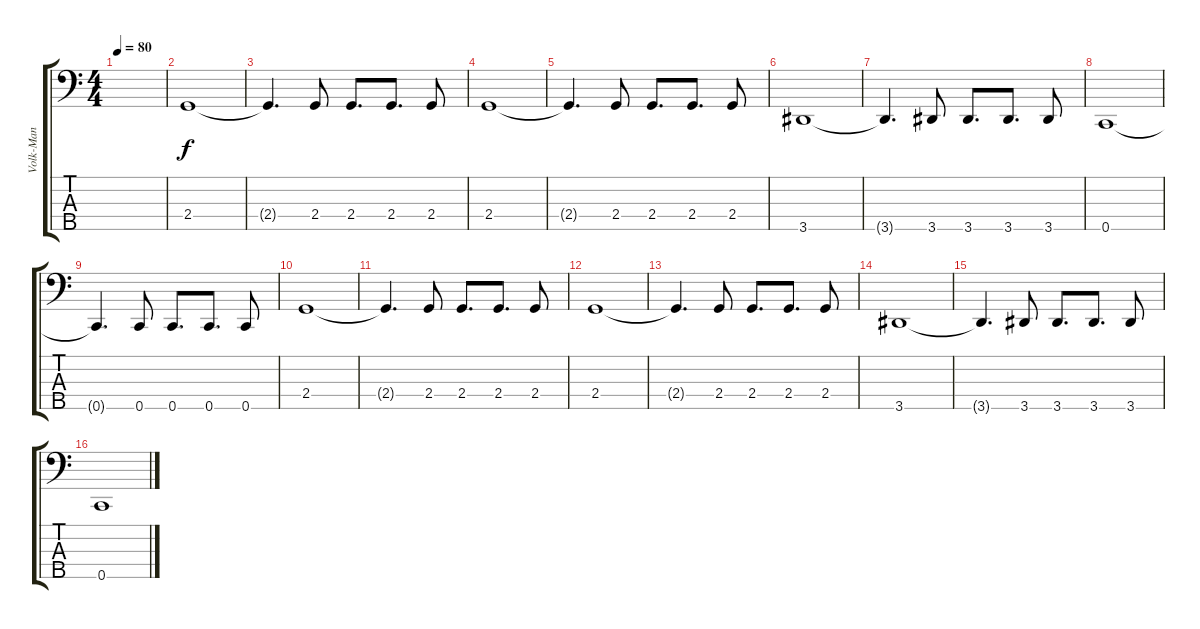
\track ("Volk-Man" "Volk-Man") {instrument electricbasspick}
\staff {score tabs}
\tuning (Ab2 Eb2 Bb1 F1 C1) {hide}
\ts (4 4)
\tempo 80
\clef f4
\ks c
|
2.4.1 |
2.4{t}.4{d} 2.4.8 2.4.8{d} 2.4.8{d} 2.4.8 |
2.4.1 |
2.4{t}.4{d} 2.4.8 2.4.8{d} 2.4.8{d} 2.4.8 |
3.5.1 |
3.5{t}.4{d} 3.5.8 3.5.8{d} 3.5.8{d} 3.5.8 |
0.5.1 |
0.5{t}.4{d} 0.5.8 0.5.8{d} 0.5.8{d} 0.5.8 |
2.4.1 |
2.4{t}.4{d} 2.4.8 2.4.8{d} 2.4.8{d} 2.4.8 |
2.4.1 |
2.4{t}.4{d} 2.4.8 2.4.8{d} 2.4.8{d} 2.4.8 |
3.5.1 |
3.5{t}.4{d} 3.5.8 3.5.8{d} 3.5.8{d} 3.5.8 |
0.5.1
